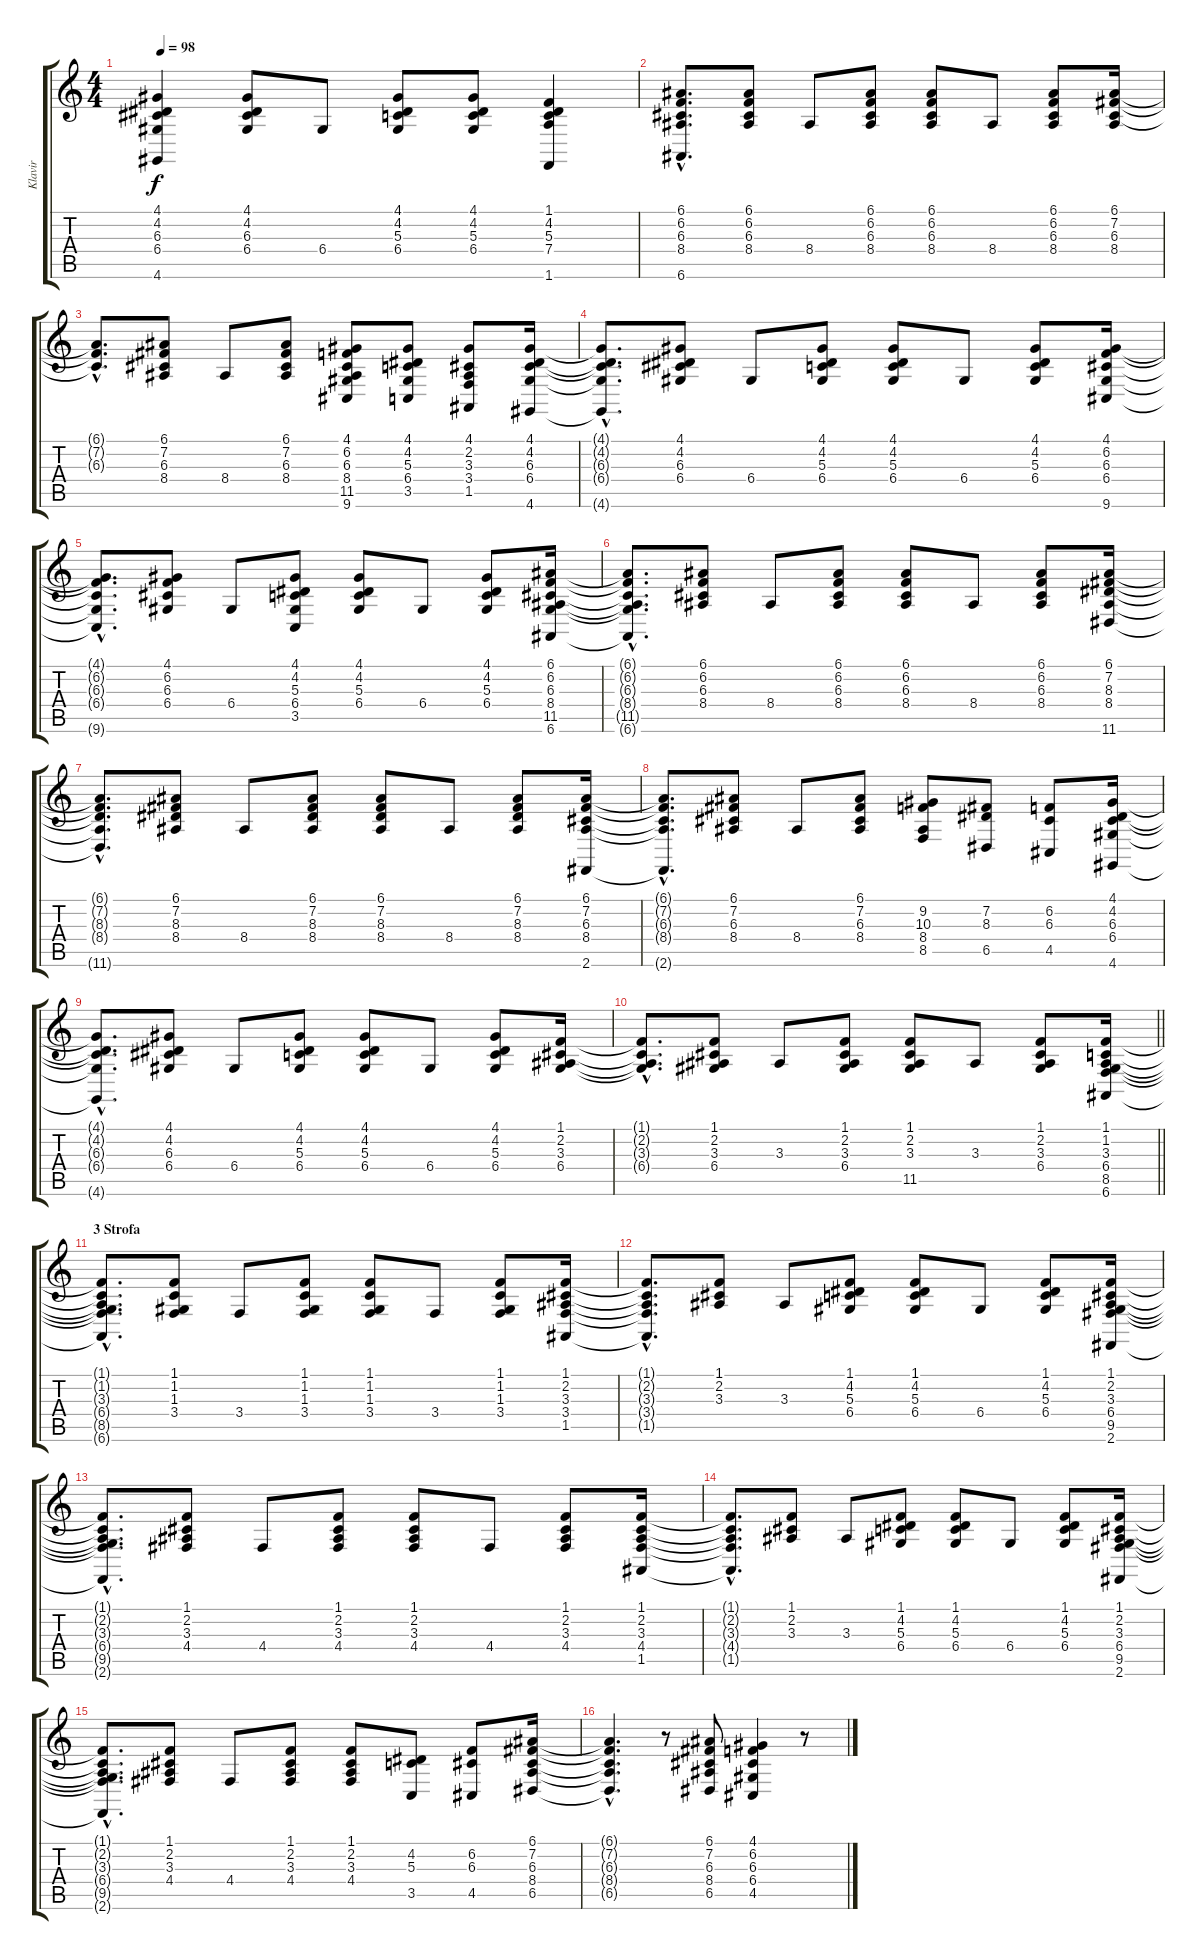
\track ("Klavir" "Klavir") {instrument acousticgrandpiano}
\staff {score tabs}
\tuning (E4 B3 G3 D3 A2 E2) {hide}
\ts (4 4)
\tempo 98
\clef g2
\ks c
(4.1 4.2 6.3 6.4 4.6).4{dy f} (4.1 4.2 6.3 6.4).8 6.4.8 (4.1 4.2 5.3 6.4).8 (4.1 4.2 5.3 6.4).8 (1.1 4.2 5.3 7.4 1.6).4 |
(6.1{hac} 6.2{hac} 6.3{hac} 8.4{hac} 6.6{hac}).8{d} (6.1 6.2 6.3 8.4).8 8.4.8 (6.1 6.2 6.3 8.4).8 (6.1 6.2 6.3 8.4).8 8.4.8 (6.1 6.2 6.3 8.4).8 (6.1 7.2 6.3 8.4).16 |
(6.1{hac t} 7.2{hac t} 6.3{hac t}).8{d} (6.1 7.2 6.3 8.4).8 8.4.8 (6.1 7.2 6.3 8.4).8 (4.1 6.2 6.3 8.4 11.5 9.6).8 (4.1 4.2 5.3 6.4 3.5).8 (4.1 2.2 3.3 3.4 1.5).8 (4.1 4.2 6.3 6.4 4.6).16 |
(4.1{hac t} 4.2{hac t} 6.3{hac t} 6.4{hac t} 4.6{hac t}).8{d} (4.1 4.2 6.3 6.4).8 6.4.8 (4.1 4.2 5.3 6.4).8 (4.1 4.2 5.3 6.4).8 6.4.8 (4.1 4.2 5.3 6.4).8 (4.1 6.2 6.3 6.4 9.6).16 |
(4.1{hac t} 6.2{hac t} 6.3{hac t} 6.4{hac t} 9.6{hac t}).8{d} (4.1 6.2 6.3 6.4).8 6.4.8 (4.1 4.2 5.3 6.4 3.5).8 (4.1 4.2 5.3 6.4).8 6.4.8 (4.1 4.2 5.3 6.4).8 (6.1 6.2 6.3 8.4 11.5 6.6).16 |
(6.1{hac t} 6.2{hac t} 6.3{hac t} 8.4{hac t} 11.5{hac t} 6.6{hac t}).8{d} (6.1 6.2 6.3 8.4).8 8.4.8 (6.1 6.2 6.3 8.4).8 (6.1 6.2 6.3 8.4).8 8.4.8 (6.1 6.2 6.3 8.4).8 (6.1 7.2 8.3 8.4 11.6).16 |
(6.1{hac t} 7.2{hac t} 8.3{hac t} 8.4{hac t} 11.6{hac t}).8{d} (6.1 7.2 8.3 8.4).8 8.4.8 (6.1 7.2 8.3 8.4).8 (6.1 7.2 8.3 8.4).8 8.4.8 (6.1 7.2 8.3 8.4).8 (6.1 7.2 6.3 8.4 2.6).16 |
(6.1{hac t} 7.2{hac t} 6.3{hac t} 8.4{hac t} 2.6{hac t}).8{d} (6.1 7.2 6.3 8.4).8 8.4.8 (6.1 7.2 6.3 8.4).8 (9.2 10.3 8.4 8.5).8 (7.2 8.3 6.5).8 (6.2 6.3 4.5).8 (4.1 4.2 6.3 6.4 4.6).16 |
(4.1{hac t} 4.2{hac t} 6.3{hac t} 6.4{hac t} 4.6{hac t}).8{d} (4.1 4.2 6.3 6.4).8 6.4.8 (4.1 4.2 5.3 6.4).8 (4.1 4.2 5.3 6.4).8 6.4.8 (4.1 4.2 5.3 6.4).8 (1.1 2.2 3.3 6.4).16 |
\barLineRight lightlight
(1.1{hac t} 2.2{hac t} 3.3{hac t} 6.4{hac t}).8{d} (1.1 2.2 3.3 6.4).8 3.3.8 (1.1 2.2 3.3 6.4).8 (1.1 2.2 3.3 11.5).8 3.3.8 (1.1 2.2 3.3 6.4).8 (1.1 1.2 3.3 6.4 8.5 6.6).16 |
\section ("" "3 Strofa")
(1.1{hac t} 1.2{hac t} 3.3{hac t} 6.4{hac t} 8.5{hac t} 6.6{hac t}).8{d} (1.1 1.2 1.3 3.4).8 3.4.8 (1.1 1.2 1.3 3.4).8 (1.1 1.2 1.3 3.4).8 3.4.8 (1.1 1.2 1.3 3.4).8 (1.1 2.2 3.3 3.4 1.5).16 |
(1.1{hac t} 2.2{hac t} 3.3{hac t} 3.4{hac t} 1.5{hac t}).8{d} (1.1 2.2 3.3).8 3.3.8 (1.1 4.2 5.3 6.4).8 (1.1 4.2 5.3 6.4).8 6.4.8 (1.1 4.2 5.3 6.4).8 (1.1 2.2 3.3 6.4 9.5 2.6).16 |
(1.1{hac t} 2.2{hac t} 3.3{hac t} 6.4{hac t} 9.5{hac t} 2.6{hac t}).8{d} (1.1 2.2 3.3 4.4).8 4.4.8 (1.1 2.2 3.3 4.4).8 (1.1 2.2 3.3 4.4).8 4.4.8 (1.1 2.2 3.3 4.4).8 (1.1 2.2 3.3 4.4 1.5).16 |
(1.1{hac t} 2.2{hac t} 3.3{hac t} 4.4{hac t} 1.5{hac t}).8{d} (1.1 2.2 3.3).8 3.3.8 (1.1 4.2 5.3 6.4).8 (1.1 4.2 5.3 6.4).8 6.4.8 (1.1 4.2 5.3 6.4).8 (1.1 2.2 3.3 6.4 9.5 2.6).16 |
(1.1{hac t} 2.2{hac t} 3.3{hac t} 6.4{hac t} 9.5{hac t} 2.6{hac t}).8{d} (1.1 2.2 3.3 4.4).8 4.4.8 (1.1 2.2 3.3 4.4).8 (1.1 2.2 3.3 4.4).8 (4.2 5.3 3.5).8 (6.2 6.3 4.5).8 (6.1 7.2 6.3 8.4 6.5).16 |
(6.1{hac t} 7.2{hac t} 6.3{hac t} 8.4{hac t} 6.5{hac t}).4{d} r.8 (6.1 7.2 6.3 8.4 6.5).8 (4.1 6.2 6.3 6.4 4.5).4 r.8
